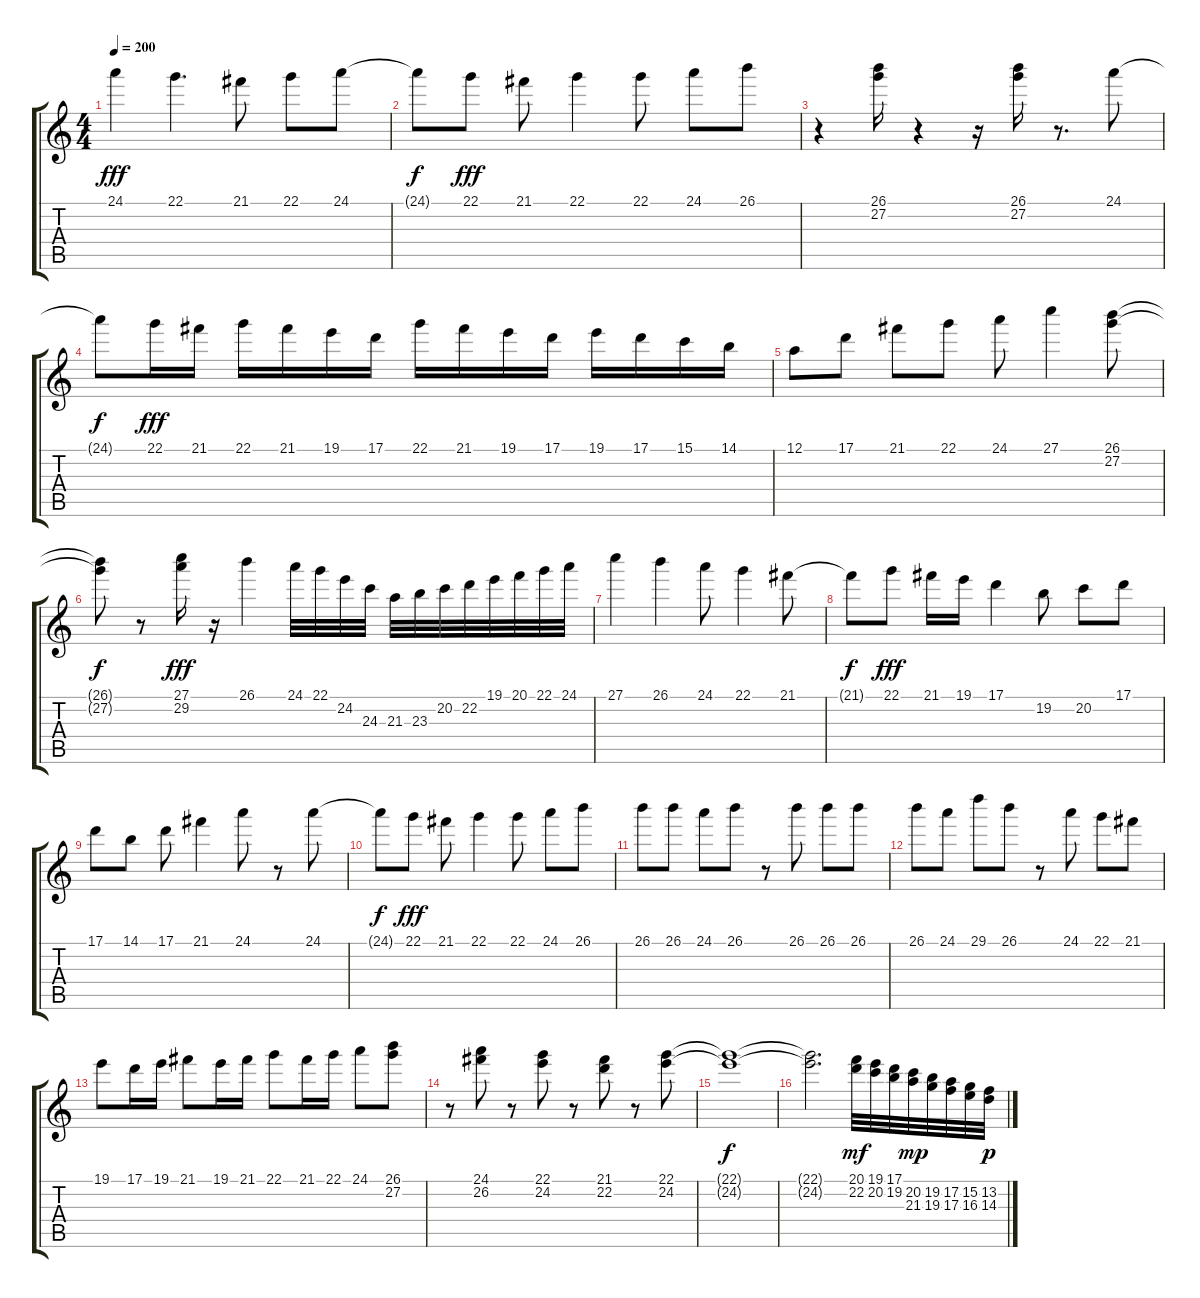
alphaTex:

\track "" {instrument percussiveorgan}
\staff {score tabs}
\tuning (A4 E4 C4 G3 D3 A2) {hide}
\ts (4 4)
\tempo 200
\clef g2
\ks c
24.1.4{dy fff} 22.1.4{d} 21.1.8 22.1.8 24.1.8 |
24.1{t}.8{dy f} 22.1.8{dy fff} 21.1.8 22.1.4 22.1.8 24.1.8 26.1.8 |
r.4 (26.1 27.2).16 r.4 r.16 (26.1 27.2).16 r.8{d} 24.1.8 |
24.1{t}.8{dy f} 22.1.16{dy fff} 21.1.16 22.1.16 21.1.16 19.1.16 17.1.16 22.1.16 21.1.16 19.1.16 17.1.16 19.1.16 17.1.16 15.1.16 14.1.16 |
12.1.8 17.1.8 21.1.8 22.1.8 24.1.8 27.1.4 (26.1 27.2).8 |
(26.1{t} 27.2{t}).8{dy f} r.8 (27.1 29.2).16{dy fff} r.16 26.1.4 24.1.32 22.1.32 24.2.32 24.3.32 21.3.32 23.3.32 20.2.32 22.2.32 19.1.32 20.1.32 22.1.32 24.1.32 |
27.1.4 26.1.4 24.1.8 22.1.4 21.1.8 |
21.1{t}.8{dy f} 22.1.8{dy fff} 21.1.16 19.1.16 17.1.4 19.2.8 20.2.8 17.1.8 |
17.1.8 14.1.8 17.1.8 21.1.4 24.1.8 r.8 24.1.8 |
24.1{t}.8{dy f} 22.1.8{dy fff} 21.1.8 22.1.4 22.1.8 24.1.8 26.1.8 |
26.1.8 26.1.8 24.1.8 26.1.8 r.8 26.1.8 26.1.8 26.1.8 |
26.1.8 24.1.8 29.1.8 26.1.8 r.8 24.1.8 22.1.8 21.1.8 |
19.1.8 17.1.16 19.1.16 21.1.8 19.1.16 21.1.16 22.1.8 21.1.16 22.1.16 24.1.8 (26.1 27.2).8 |
r.8 (24.1 26.2).8 r.8 (22.1 24.2).8 r.8 (21.1 22.2).8 r.8 (22.1 24.2).8 |
(22.1{t} 24.2{t}).1{dy f} |
(22.1{t} 24.2{t}).2{d} (20.1 22.2).32{dy mf} (19.1 20.2).32 (17.1 19.2).32 (20.2 21.3).32{dy mp} (19.2 19.3).32 (17.2 17.3).32 (15.2 16.3).32 (13.2 14.3).32{dy p}
